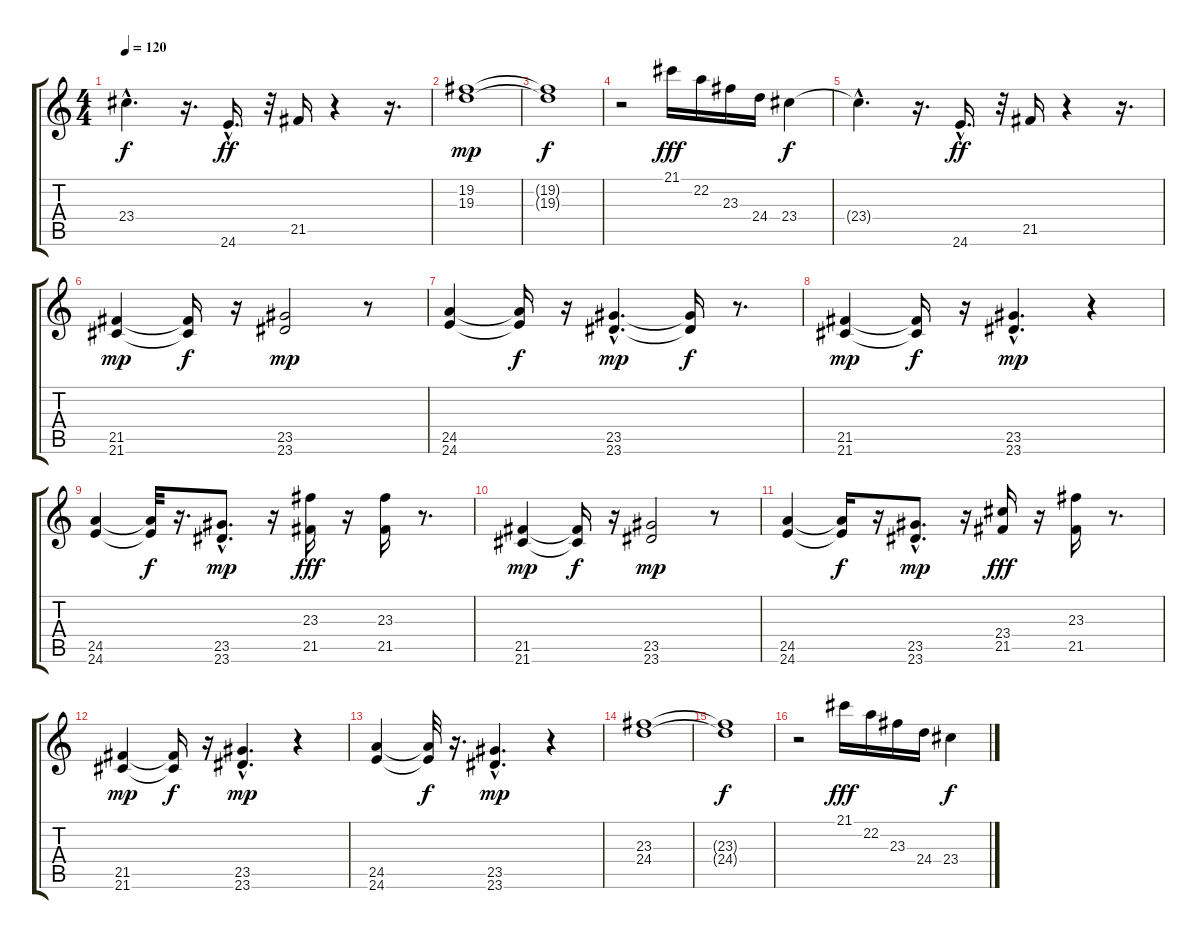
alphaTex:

\track "" {instrument stringensemble2}
\staff {score tabs}
\tuning (E4 B3 G3 D3 A2 E2) {hide}
\ts (4 4)
\tempo 120
\clef g2
\ks c
23.4{hac t}.4{d dy f} r.16{d} 24.6{hac}.16{d dy ff balance 16} r.32 21.5.16 r.4 r.16{d} |
(19.2 19.3).1{dy mp balance 8} |
(19.2{t} 19.3{t}).1{dy f} |
r.2 21.1.16{dy fff balance 0} 22.2.16 23.3.16 24.4.16 23.4.4{dy f} |
23.4{hac t}.4{d} r.16{d} 24.6{hac}.16{d dy ff balance 16} r.32 21.5.16 r.4 r.16{d} |
(21.5 21.6).4{dy mp balance 8} (21.5{t} 21.6{t}).16{dy f} r.16 (23.5 23.6).2{dy mp} r.8 |
(24.5 24.6).4 (24.5{t} 24.6{t}).16{dy f} r.16 (23.5{hac} 23.6{hac}).4{d dy mp} (23.5{t} 23.6{t}).16{dy f} r.8{d} |
(21.5 21.6).4{dy mp} (21.5{t} 21.6{t}).16{dy f} r.16 (23.5{hac} 23.6{hac}).4{d dy mp} r.4 |
(24.5 24.6).4 (24.5{t} 24.6{t}).32{dy f} r.16{d} (23.5{hac} 23.6{hac}).8{d dy mp} r.16 (23.3 21.5).16{dy fff balance 0} r.16 (23.3 21.5).16 r.8{d} |
(21.5 21.6).4{dy mp balance 8} (21.5{t} 21.6{t}).16{dy f} r.16 (23.5 23.6).2{dy mp} r.8 |
(24.5 24.6).4 (24.5{t} 24.6{t}).16{dy f} r.16 (23.5{hac} 23.6{hac}).8{d dy mp} r.16 (23.4 21.5).16{dy fff balance 0} r.16 (23.3 21.5).16 r.8{d} |
(21.5 21.6).4{dy mp balance 8} (21.5{t} 21.6{t}).16{dy f} r.16 (23.5{hac} 23.6{hac}).4{d dy mp} r.4 |
(24.5 24.6).4 (24.5{t} 24.6{t}).32{dy f} r.16{d} (23.5{hac} 23.6{hac}).4{d dy mp} r.4 |
(23.3 24.4).1 |
(23.3{t} 24.4{t}).1{dy f} |
r.2 21.1.16{dy fff balance 0} 22.2.16 23.3.16 24.4.16 23.4.4{dy f}
